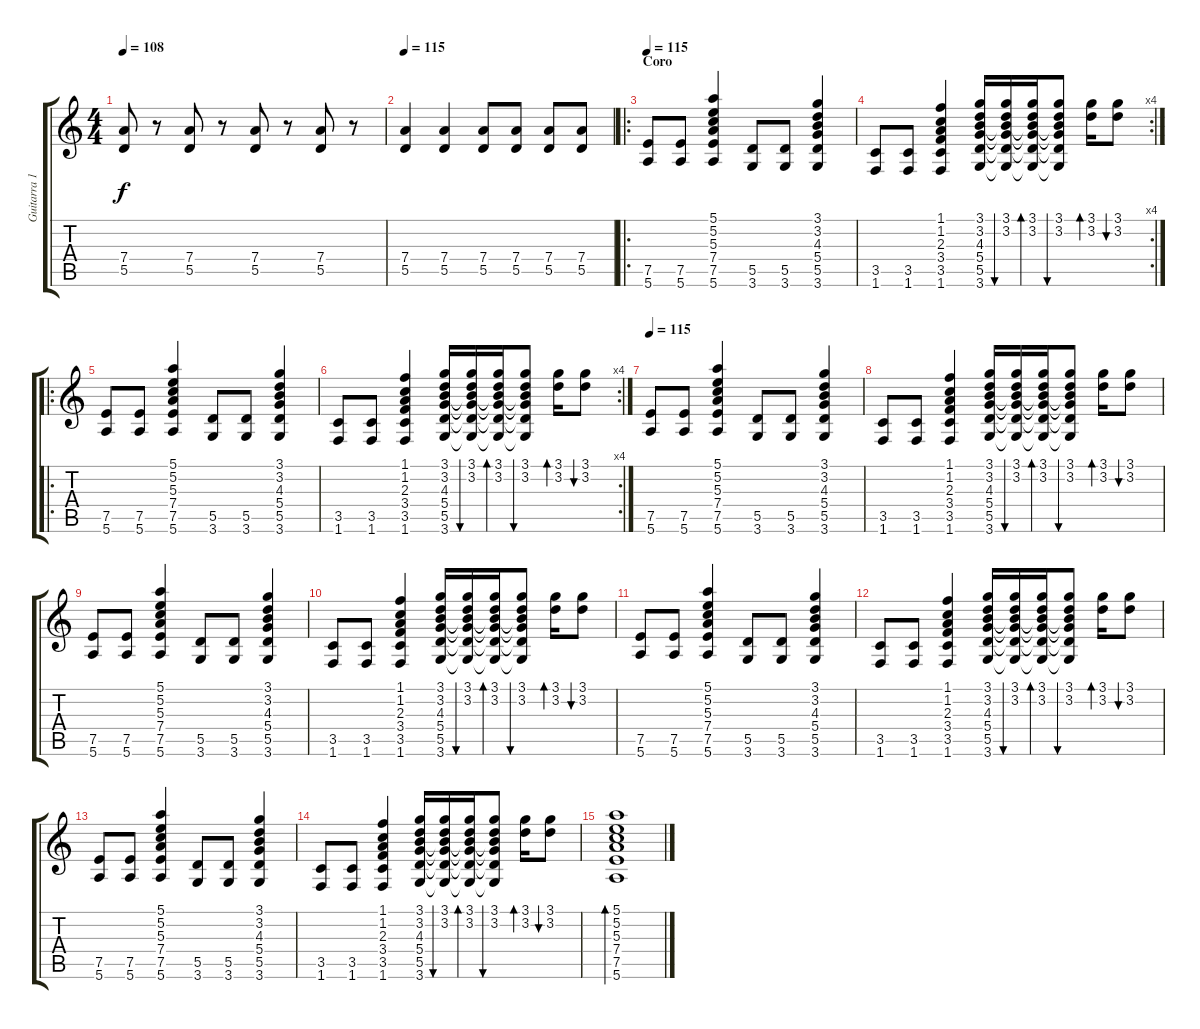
\track ("Guitarra 1" "Guitarra 1") {instrument electricguitarclean}
\staff {score tabs}
\tuning (E4 B3 G3 D3 A2 E2) {hide}
\ts (4 4)
\tempo 108
\clef g2
\ks c
(7.4 5.5).8{dy f} r.8 (7.4 5.5).8 r.8 (7.4 5.5).8 r.8 (7.4 5.5).8 r.8 |
\tempo 115
(7.4 5.5).4 (7.4 5.5).4 (7.4 5.5).8 (7.4 5.5).8 (7.4 5.5).8 (7.4 5.5).8 |
\ro
\section ("" "Coro")
\tempo 115
(7.5 5.6).8 (7.5 5.6).8 (5.1 5.2 5.3 7.4 7.5 5.6).4 (5.5 3.6).8 (5.5 3.6).8 (3.1 3.2 4.3 5.4 5.5 3.6).4 |
\rc 4
(3.5 1.6).8 (3.5 1.6).8 (1.1 1.2 2.3 3.4 3.5 1.6).4 (3.1 3.2 4.3 5.4 5.5 3.6).16 (3.1 3.2 4.3{t} 5.4{t} 5.5{t} 3.6{t}).16{bu 60} (3.1 3.2 4.3{t} 5.4{t} 5.5{t} 3.6{t}).16{bd 60} (3.1 3.2 4.3{t} 5.4{t} 5.5{t} 3.6{t}).8{bu 60} (3.1 3.2).16{bd 60} (3.1 3.2).8{bu 60} |
\ro
(7.5 5.6).8 (7.5 5.6).8 (5.1 5.2 5.3 7.4 7.5 5.6).4 (5.5 3.6).8 (5.5 3.6).8 (3.1 3.2 4.3 5.4 5.5 3.6).4 |
\rc 4
(3.5 1.6).8 (3.5 1.6).8 (1.1 1.2 2.3 3.4 3.5 1.6).4 (3.1 3.2 4.3 5.4 5.5 3.6).16 (3.1 3.2 4.3{t} 5.4{t} 5.5{t} 3.6{t}).16{bu 60} (3.1 3.2 4.3{t} 5.4{t} 5.5{t} 3.6{t}).16{bd 60} (3.1 3.2 4.3{t} 5.4{t} 5.5{t} 3.6{t}).8{bu 60} (3.1 3.2).16{bd 60} (3.1 3.2).8{bu 60} |
\tempo 115
(7.5 5.6).8 (7.5 5.6).8 (5.1 5.2 5.3 7.4 7.5 5.6).4 (5.5 3.6).8 (5.5 3.6).8 (3.1 3.2 4.3 5.4 5.5 3.6).4 |
(3.5 1.6).8 (3.5 1.6).8 (1.1 1.2 2.3 3.4 3.5 1.6).4 (3.1 3.2 4.3 5.4 5.5 3.6).16 (3.1 3.2 4.3{t} 5.4{t} 5.5{t} 3.6{t}).16{bu 60} (3.1 3.2 4.3{t} 5.4{t} 5.5{t} 3.6{t}).16{bd 60} (3.1 3.2 4.3{t} 5.4{t} 5.5{t} 3.6{t}).8{bu 60} (3.1 3.2).16{bd 60} (3.1 3.2).8{bu 60} |
(7.5 5.6).8 (7.5 5.6).8 (5.1 5.2 5.3 7.4 7.5 5.6).4 (5.5 3.6).8 (5.5 3.6).8 (3.1 3.2 4.3 5.4 5.5 3.6).4 |
(3.5 1.6).8 (3.5 1.6).8 (1.1 1.2 2.3 3.4 3.5 1.6).4 (3.1 3.2 4.3 5.4 5.5 3.6).16 (3.1 3.2 4.3{t} 5.4{t} 5.5{t} 3.6{t}).16{bu 60} (3.1 3.2 4.3{t} 5.4{t} 5.5{t} 3.6{t}).16{bd 60} (3.1 3.2 4.3{t} 5.4{t} 5.5{t} 3.6{t}).8{bu 60} (3.1 3.2).16{bd 60} (3.1 3.2).8{bu 60} |
(7.5 5.6).8 (7.5 5.6).8 (5.1 5.2 5.3 7.4 7.5 5.6).4 (5.5 3.6).8 (5.5 3.6).8 (3.1 3.2 4.3 5.4 5.5 3.6).4 |
(3.5 1.6).8 (3.5 1.6).8 (1.1 1.2 2.3 3.4 3.5 1.6).4 (3.1 3.2 4.3 5.4 5.5 3.6).16 (3.1 3.2 4.3{t} 5.4{t} 5.5{t} 3.6{t}).16{bu 60} (3.1 3.2 4.3{t} 5.4{t} 5.5{t} 3.6{t}).16{bd 60} (3.1 3.2 4.3{t} 5.4{t} 5.5{t} 3.6{t}).8{bu 60} (3.1 3.2).16{bd 60} (3.1 3.2).8{bu 60} |
(7.5 5.6).8 (7.5 5.6).8 (5.1 5.2 5.3 7.4 7.5 5.6).4 (5.5 3.6).8 (5.5 3.6).8 (3.1 3.2 4.3 5.4 5.5 3.6).4 |
(3.5 1.6).8 (3.5 1.6).8 (1.1 1.2 2.3 3.4 3.5 1.6).4 (3.1 3.2 4.3 5.4 5.5 3.6).16 (3.1 3.2 4.3{t} 5.4{t} 5.5{t} 3.6{t}).16{bu 60} (3.1 3.2 4.3{t} 5.4{t} 5.5{t} 3.6{t}).16{bd 60} (3.1 3.2 4.3{t} 5.4{t} 5.5{t} 3.6{t}).8{bu 60} (3.1 3.2).16{bd 60} (3.1 3.2).8{bu 60} |
(5.1 5.2 5.3 7.4 7.5 5.6).1{bd 60}
